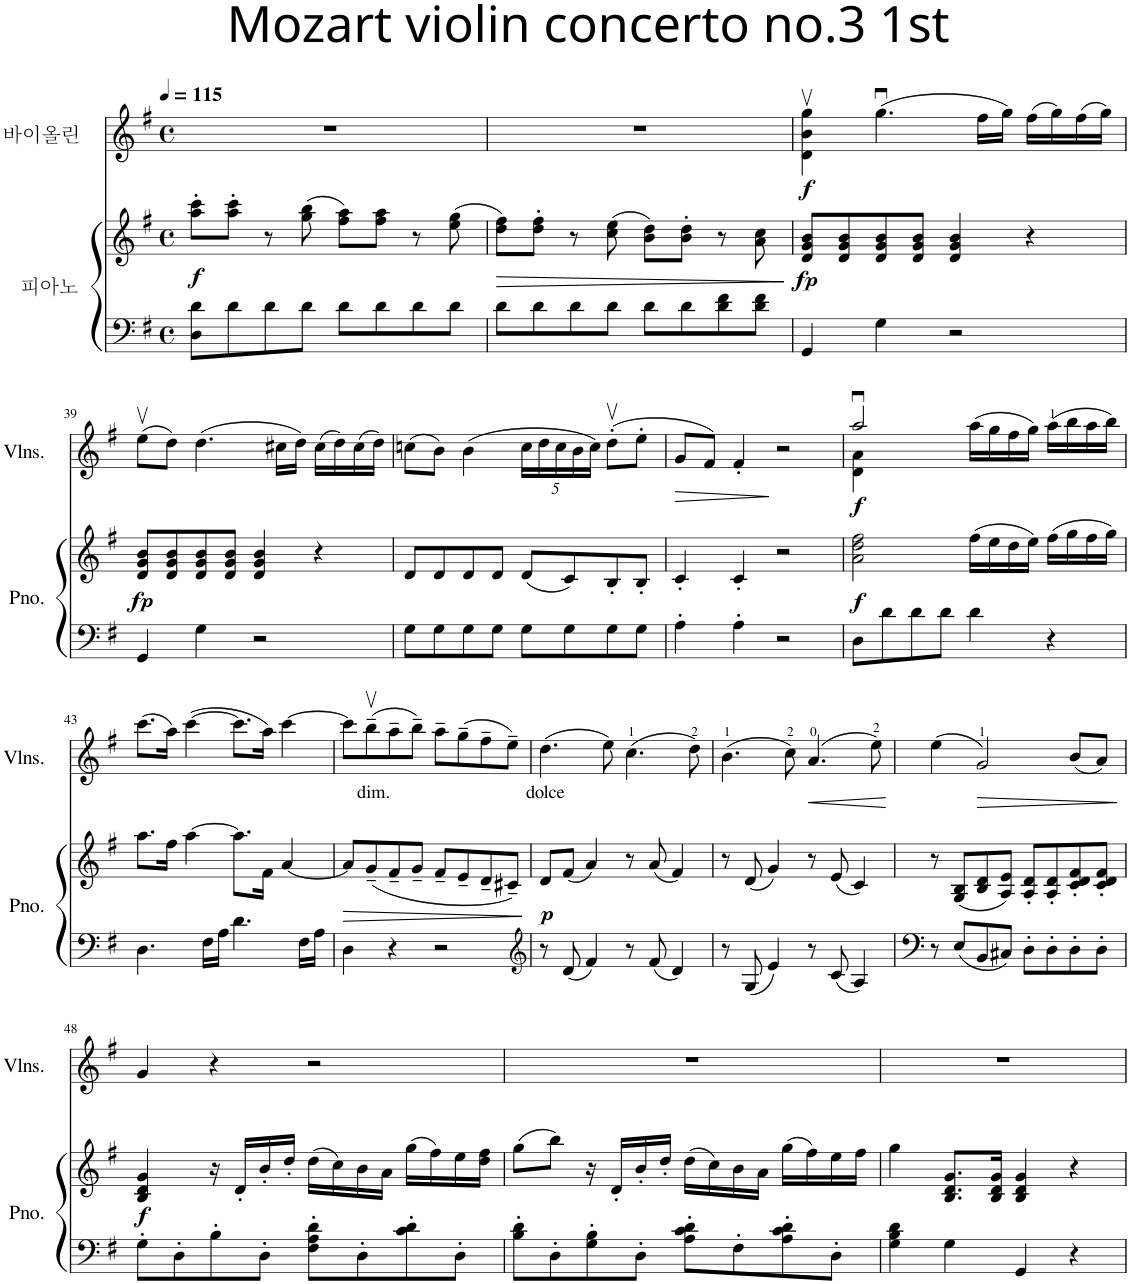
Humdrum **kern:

**kern	**kern	**dynam	**kern	**text	**dynam
*part2	*part2	*part2	*part1	*part1	*part1
*staff3	*staff2	*staff2/3	*staff1	*staff1	*staff1
*I"피아노	*	*	*I"바이올린	*	*
*clefF4	*clefG2	*	*clefG2	*	*
*k[f#]	*k[f#]	*	*k[f#]	*	*
*M4/4	*M4/4	*	*M4/4	*	*
*met(c)	*met(c)	*	*met(c)	*	*
*MM115	*MM115	*	*MM115	*	*
=36	=36	=36	=36	=36	=36
!	!	!LO:DY:b	!	!	!
8D\ 8d\L	8aa\' 8ccc\'L	f	1r	.	.
8d\	8aa\' 8ccc\'J	.	.	.	.
8d\	8r	.	.	.	.
8d\J	(8gg\ 8bb\	.	.	.	.
8d\L	8ff#\ 8aa\L)	.	.	.	.
8d\	8ff#\ 8aa\J	.	.	.	.
8d\	8r	.	.	.	.
8d\J	(8ee\ 8gg\	.	.	.	.
=37	=37	=37	=37	=37	=37
!	!	!LO:HP:b	!	!	!
8d\L	8dd\ 8ff#\L)	>	1r	.	.
8d\	8dd\' 8ff#\'J	.	.	.	.
8d\	8r	.	.	.	.
8d\J	(8cc\ 8ee\	.	.	.	.
8d\L	8b\ 8dd\L)	.	.	.	.
8d\	8b\' 8dd\'J	.	.	.	.
8d\ 8f#\	8r	.	.	.	.
8d\ 8f#\J	8a\ 8cc\	.	.	.	.
=38	=38	=38	=38	=38	=38
!	!	!LO:DY:b	!	!	!LO:DY:b
4GG/	8d/ 8g/ 8b/L	fp	4d\v 4b\v 4gg\v	.	f
.	8d/ 8g/ 8b/	.	.	.	.
4G\	8d/ 8g/ 8b/	.	(4.ggu\	.	.
.	8d/ 8g/ 8b/J	.	.	.	.
2r	4d/ 4g/ 4b/	.	.	.	.
.	.	.	16ff#\LL	.	.
.	.	.	16gg\JJ)	.	.
.	4r	.	(16ff#\LL	.	.
.	.	.	16gg\)	.	.
.	.	.	(16ff#\	.	.
.	.	.	16gg\JJ)	.	.
!!LO:LB:g=z
=39	=39	=39	=39	=39	=39
!	!	!LO:DY:b	!	!	!
4GG/	8d/ 8g/ 8b/L	fp	(8eev\L	.	.
.	8d/ 8g/ 8b/	.	8dd\J)	.	.
4G\	8d/ 8g/ 8b/	.	(4.dd\	.	.
.	8d/ 8g/ 8b/J	.	.	.	.
2r	4d/ 4g/ 4b/	.	.	.	.
.	.	.	16cc#X\LL	.	.
.	.	.	16dd\JJ)	.	.
.	4r	.	(16cc#\LL	.	.
.	.	.	16dd\)	.	.
.	.	.	(16cc#\	.	.
.	.	.	16dd\JJ)	.	.
=40	=40	=40	=40	=40	=40
8G\L	8d/L	.	(8ccn\L	.	.
8G\	8d/	.	8b\J)	.	.
8G\	8d/	.	(4b\	.	.
8G\J	8d/J	.	.	.	.
*	*	*	*Xbrackettup	*	*
8G\L	(8d/L	.	20cc\LL	.	.
.	.	.	20dd\	.	.
.	.	.	20cc\	.	.
8G\	8c/)	.	.	.	.
.	.	.	20b\	.	.
.	.	.	20cc\JJ)	.	.
8G\	8B'/	.	(8ddv'\L	.	.
8G\J	8B'/J	.	8ee'\J	.	.
=41	=41	=41	=41	=41	=41
!	!	!	!	!	!LO:HP:b
4A'\	4c'/	.	8g/L	.	>
.	.	.	8f#/J)	.	.
4A'\	4c'/	.	4f#'/	.	.
2r	2r	.	2r	.	]
=42	=42	=42	=42	=42	=42
*	*	*	*^	*	*
!	!	!LO:DY:b	!	!	!	!LO:DY:b
8D\L	2a\ 2dd\ 2ff#\	f	2aau/	4d\ 4a\	.	f
8d\	.	.	.	.	.	.
8d\	.	.	.	2.ryy	.	.
8d\J	.	.	.	.	.	.
4d\	(16ff#\LL	.	(16aa\LL	.	.	.
.	16ee\	.	16gg\	.	.	.
.	16dd\	.	16ff#\	.	.	.
.	16ee\JJ)	.	16gg\JJ)	.	.	.
4r	(16ff#\LL	.	(16aa\LL	.	.	.
.	16gg\	.	16bb\	.	.	.
.	16ff#\	.	16aa\	.	.	.
.	16gg\JJ)	.	16bb\JJ)	.	.	.
*	*	*	*v	*v	*	*
!!LO:LB:g=z
=43	=43	=43	=43	=43	=43
4.D\	8.aa\L	.	(8.ccc\L	.	.
.	16ff#\Jk	.	16aa\Jk)	.	.
.	[4aa\	.	([4ccc\	.	.
16F#\LL	.	.	.	.	.
16A\JJ	.	.	.	.	.
4.d\	8.aa\L]	.	8.ccc\L]	.	.
.	16f#\Jk	.	16aa\Jk)	.	.
.	[4a/	.	[4ccc\	.	.
16F#\LL	.	.	.	.	.
16A\JJ	.	.	.	.	.
=44	=44	=44	=44	=44	=44
4D\	8a/L]	.	8ccc\L]	.	.
!	!	!	!	!LO:LY:b	!
.	(8g~/	.	(8bbv~\	dim.	.
4r	8f#~/	.	8aa~\	.	.
.	8g~/J	.	8bb~\J)	.	.
2r	8f#~/L	.	8aa~\L	.	.
.	8e~/	.	(8gg~\	.	.
.	8d~/	.	8ff#~\	.	.
.	8c#X~/J)	.	8ee~\J)	.	.
.	.	]	.	.	.
=45	=45	=45	=45	=45	=45
*clefG2	*	*	*	*	*
!	!	!LO:DY:b	!	!LO:LY:b	!
8r	8d/L	p	(4.dd\	dolce	.
8d/	(8f#/J	.	.	.	.
4f#/	4a/)	.	.	.	.
.	.	.	8ee\)	.	.
8r	8r	.	(4.cc\	.	.
8f#/	(8a/	.	.	.	.
4d/	4f#/)	.	.	.	.
.	.	.	8dd\)	.	.
=46	=46	=46	=46	=46	=46
8r	8r	.	(4.b\	.	.
8G/	(8d/	.	.	.	.
4e/	4g/)	.	.	.	.
.	.	.	8cc\)	.	.
!	!	!	!	!	!LO:HP:b
8r	8r	.	(4.a/	.	<
8c/	(8e/	.	.	.	.
4A/	4c/)	.	.	.	.
.	.	.	8ee\)	.	.
.	.	.	.	.	[
=47	=47	=47	=47	=47	=47
8r	8r	.	(4ee\	.	.
8E/L	(8G/ 8B/L	.	.	.	.
!	!	!	!	!	!LO:HP:b
8BB/	8B/ 8d/	.	2g/)	.	>
8C#X/J	8A/ 8e/J)	.	.	.	.
8D'\L	8A/' 8d/'L	.	.	.	.
8D'\	8A/' 8d/'	.	.	.	.
8D'\	8c/' 8d/' 8f#/'	.	(8b/L	.	.
8D'\J	8c/' 8d/' 8f#/'J	.	8a/J)	.	.
.	.	.	.	.	]
!!LO:LB:g=z
=48	=48	=48	=48	=48	=48
!	!	!LO:DY:b	!	!	!
8G'\L	4B/ 4d/ 4g/	f	4g/	.	.
8D'\	.	.	.	.	.
8B'\	16r	.	4r	.	.
.	16d'/LL	.	.	.	.
8D'\J	16b'/	.	.	.	.
.	16dd'/JJ	.	.	.	.
8F#\' 8A\' 8d\'L	(16dd\LL	.	2r	.	.
.	16cc\)	.	.	.	.
8D'\	16b\	.	.	.	.
.	16a\JJ	.	.	.	.
8c\' 8d\'	(16gg\LL	.	.	.	.
.	16ff#\)	.	.	.	.
8D'\J	16ee\	.	.	.	.
.	16dd\ 16ff#\JJ	.	.	.	.
=49	=49	=49	=49	=49	=49
8B\' 8d\'L	(8gg\L	.	1r	.	.
8D'\	8bb\J)	.	.	.	.
8G\' 8B\'	16r	.	.	.	.
.	16d'/LL	.	.	.	.
8D'\J	16b'/	.	.	.	.
.	16dd'/JJ	.	.	.	.
8A\' 8c\' 8d\'L	(16dd\LL	.	.	.	.
.	16cc\)	.	.	.	.
8F#'\	16b\	.	.	.	.
.	16a\JJ	.	.	.	.
8A\' 8c\' 8d\'	(16gg\LL	.	.	.	.
.	16ff#\)	.	.	.	.
8D'\J	16ee\	.	.	.	.
.	16ff#\JJ	.	.	.	.
=50	=50	=50	=50	=50	=50
4G\ 4B\ 4d\	4gg\	.	1r	.	.
4G\	8.B/ 8.d/ 8.g/L	.	.	.	.
.	16B/ 16d/ 16g/Jk	.	.	.	.
4GG/	4B/ 4d/ 4g/	.	.	.	.
4r	4r	.	.	.	.
=	=	=	=	=	=
*-	*-	*-	*-	*-	*-
